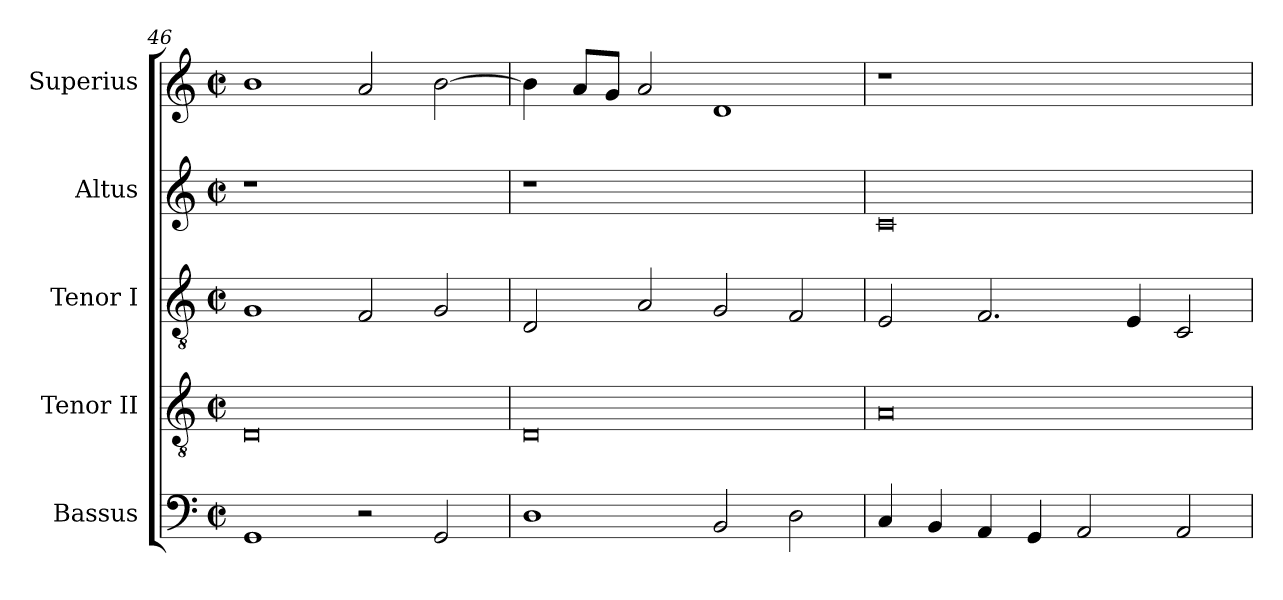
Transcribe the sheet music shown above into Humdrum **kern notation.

**kern	**kern	**kern	**kern	**kern
*part5	*part4	*part3	*part2	*part1
*staff5	*staff4	*staff3	*staff2	*staff1
*I"Bassus	*I"Tenor II	*I"Tenor I	*I"Altus	*I"Superius
*I'B.	*	*	*	*I'S.
!!LO:LB:g=z
*clefF4	*clefGv2	*clefGv2	*clefG2	*clefG2
*	*ITrd7c12	*ITrd7c12	*	*
*k[]	*k[]	*k[]	*k[]	*k[]
*C:	*C:	*C:	*C:	*C:
*M2/2	*M2/2	*M2/2	*M2/2	*M2/2
*met(c|)	*met(c|)	*met(c|)	*met(c|)	*met(c|)
=46	=46	=46	=46	=46
!	!	!	!LO:N:vis=1	!
1GGi	0DDi	1GGi	1r	1bi
2r	.	2FFi/	1ryy	2ai/
2GGi/	.	2GGi/	.	[>2bi\
=47	=47	=47	=47	=47
!	!	!	!LO:N:vis=1	!
1Di	0DDi	2DDi/	1r	4bi\]
.	.	.	.	8ai/L
.	.	.	.	8gi/J
.	.	2AAi/	.	2ai/
2BBi/	.	2GGi/	1ryy	1di
2Di\	.	2FFi/	.	.
=48	=48	=48	=48	=48
!	!	!	!	!LO:N:vis=1
4Ci/	0AAi	2EEi/	0ci	1r
4BBi/	.	.	.	.
4AAi/	.	2.FFi/	.	.
4GGi/	.	.	.	.
2AAi/	.	.	.	1ryy
.	.	4EEi/	.	.
2AAi/	.	2CCi/	.	.
=	=	=	=	=
*-	*-	*-	*-	*-
